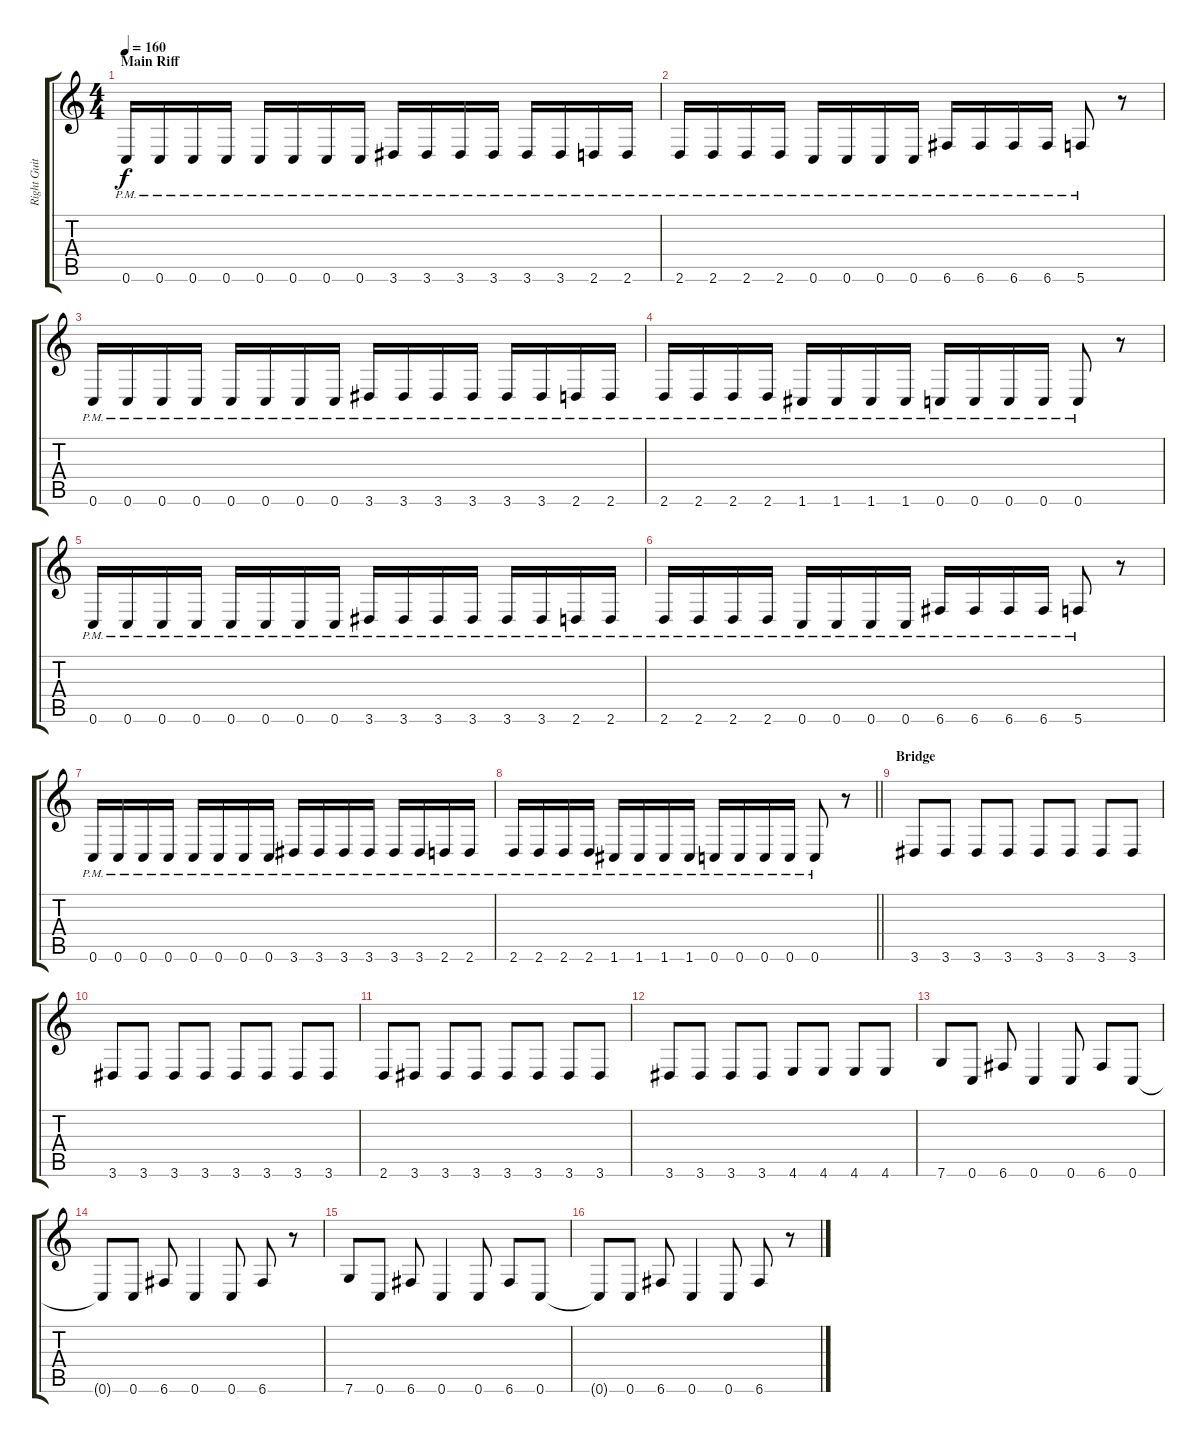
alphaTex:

\track ("Right Guitar" "Right Guit") {instrument distortionguitar}
\staff {score tabs}
\tuning (C4 G3 Eb3 Bb2 F2 C2) {hide}
\ts (4 4)
\section ("" "Main Riff")
\tempo 160
\clef g2
\ks c
0.6{pm}.16{dy f} 0.6{pm}.16 0.6{pm}.16 0.6{pm}.16 0.6{pm}.16 0.6{pm}.16 0.6{pm}.16 0.6{pm}.16 3.6{pm}.16 3.6{pm}.16 3.6{pm}.16 3.6{pm}.16 3.6{pm}.16 3.6{pm}.16 2.6{pm}.16 2.6{pm}.16 |
2.6{pm}.16 2.6{pm}.16 2.6{pm}.16 2.6{pm}.16 0.6{pm}.16 0.6{pm}.16 0.6{pm}.16 0.6{pm}.16 6.6{pm}.16 6.6{pm}.16 6.6{pm}.16 6.6{pm}.16 5.6{pm}.8 r.8 |
0.6{pm}.16 0.6{pm}.16 0.6{pm}.16 0.6{pm}.16 0.6{pm}.16 0.6{pm}.16 0.6{pm}.16 0.6{pm}.16 3.6{pm}.16 3.6{pm}.16 3.6{pm}.16 3.6{pm}.16 3.6{pm}.16 3.6{pm}.16 2.6{pm}.16 2.6{pm}.16 |
2.6{pm}.16 2.6{pm}.16 2.6{pm}.16 2.6{pm}.16 1.6{pm}.16 1.6{pm}.16 1.6{pm}.16 1.6{pm}.16 0.6{pm}.16 0.6{pm}.16 0.6{pm}.16 0.6{pm}.16 0.6{pm}.8 r.8 |
0.6{pm}.16 0.6{pm}.16 0.6{pm}.16 0.6{pm}.16 0.6{pm}.16 0.6{pm}.16 0.6{pm}.16 0.6{pm}.16 3.6{pm}.16 3.6{pm}.16 3.6{pm}.16 3.6{pm}.16 3.6{pm}.16 3.6{pm}.16 2.6{pm}.16 2.6{pm}.16 |
2.6{pm}.16 2.6{pm}.16 2.6{pm}.16 2.6{pm}.16 0.6{pm}.16 0.6{pm}.16 0.6{pm}.16 0.6{pm}.16 6.6{pm}.16 6.6{pm}.16 6.6{pm}.16 6.6{pm}.16 5.6{pm}.8 r.8 |
0.6{pm}.16 0.6{pm}.16 0.6{pm}.16 0.6{pm}.16 0.6{pm}.16 0.6{pm}.16 0.6{pm}.16 0.6{pm}.16 3.6{pm}.16 3.6{pm}.16 3.6{pm}.16 3.6{pm}.16 3.6{pm}.16 3.6{pm}.16 2.6{pm}.16 2.6{pm}.16 |
\barLineRight lightlight
2.6{pm}.16 2.6{pm}.16 2.6{pm}.16 2.6{pm}.16 1.6{pm}.16 1.6{pm}.16 1.6{pm}.16 1.6{pm}.16 0.6{pm}.16 0.6{pm}.16 0.6{pm}.16 0.6{pm}.16 0.6{pm}.8 r.8 |
\section ("" "Bridge")
3.6.8 3.6.8 3.6.8 3.6.8 3.6.8 3.6.8 3.6.8 3.6.8 |
3.6.8 3.6.8 3.6.8 3.6.8 3.6.8 3.6.8 3.6.8 3.6.8 |
2.6.8 3.6.8 3.6.8 3.6.8 3.6.8 3.6.8 3.6.8 3.6.8 |
3.6.8 3.6.8 3.6.8 3.6.8 4.6.8 4.6.8 4.6.8 4.6.8 |
7.6.8 0.6.8 6.6.8 0.6.4 0.6.8 6.6.8 0.6.8 |
0.6{t}.8 0.6.8 6.6.8 0.6.4 0.6.8 6.6.8 r.8 |
7.6.8 0.6.8 6.6.8 0.6.4 0.6.8 6.6.8 0.6.8 |
0.6{t}.8 0.6.8 6.6.8 0.6.4 0.6.8 6.6.8 r.8
